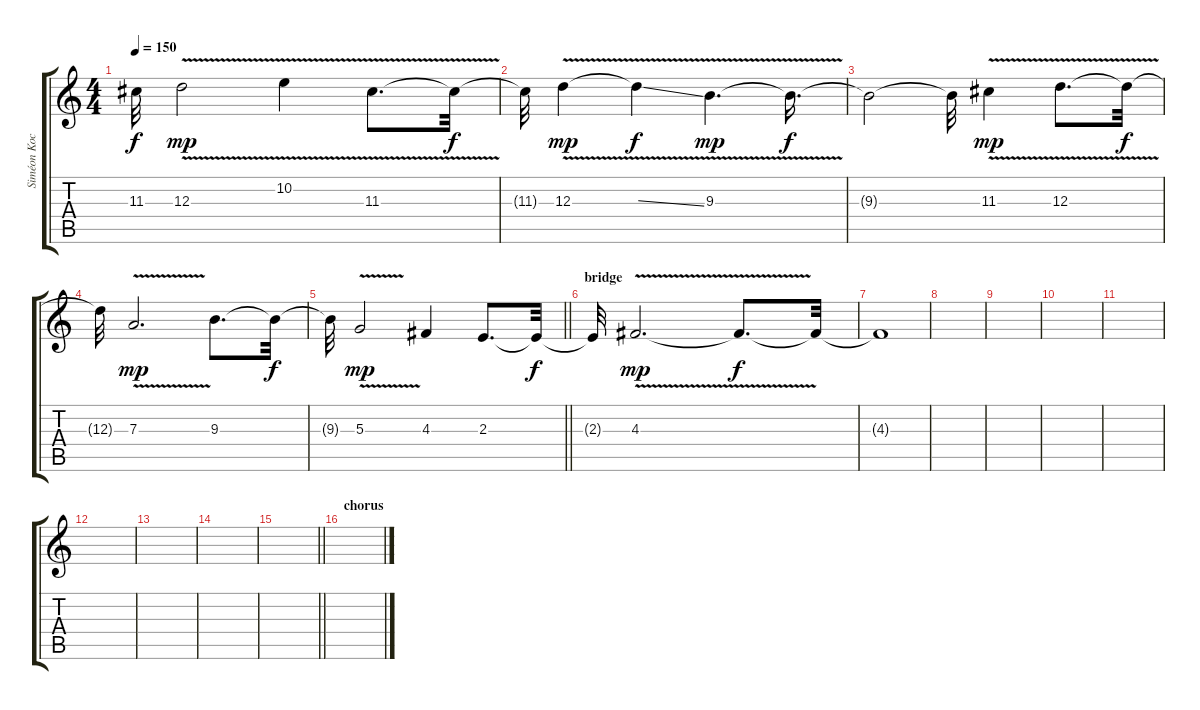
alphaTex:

\track ("Siméon Koch Lead" "Siméon Koc") {instrument distortionguitar}
\staff {score tabs}
\tuning (B3 Gb3 D3 A2 E2 B1) {hide}
\ts (4 4)
\tempo 150
\clef g2
\ks c
11.3{t}.32{dy f} 12.3{v}.2{dy mp} 10.2{v}.4 11.3{v}.8{d} 11.3{t}.32{dy f} |
11.3{t}.32 12.3{v}.4{dy mp} 12.3{ss t}.4{dy f} 9.3{v}.4{d dy mp} 9.3{t}.16{d dy f} |
9.3{t}.2 9.3{t}.32 11.3{v}.4{dy mp} 12.3{v}.8{d} 12.3{t}.32{dy f} |
12.3{t}.32 7.3{v}.2{d dy mp} 9.3.8{d} 9.3{t}.32{dy f} |
\barLineRight lightlight
9.3{t}.32 5.3{v}.2{dy mp} 4.3.4 2.3.8{d} 2.3{t}.32{dy f} |
\section ("" "bridge")
2.3{t}.32 4.3{v}.2{d dy mp} 4.3{t}.8{d dy f} 4.3{t}.32 |
4.3{t}.1 |
|
|
|
|
|
|
|
\barLineRight lightlight
|
\section ("" "chorus")
